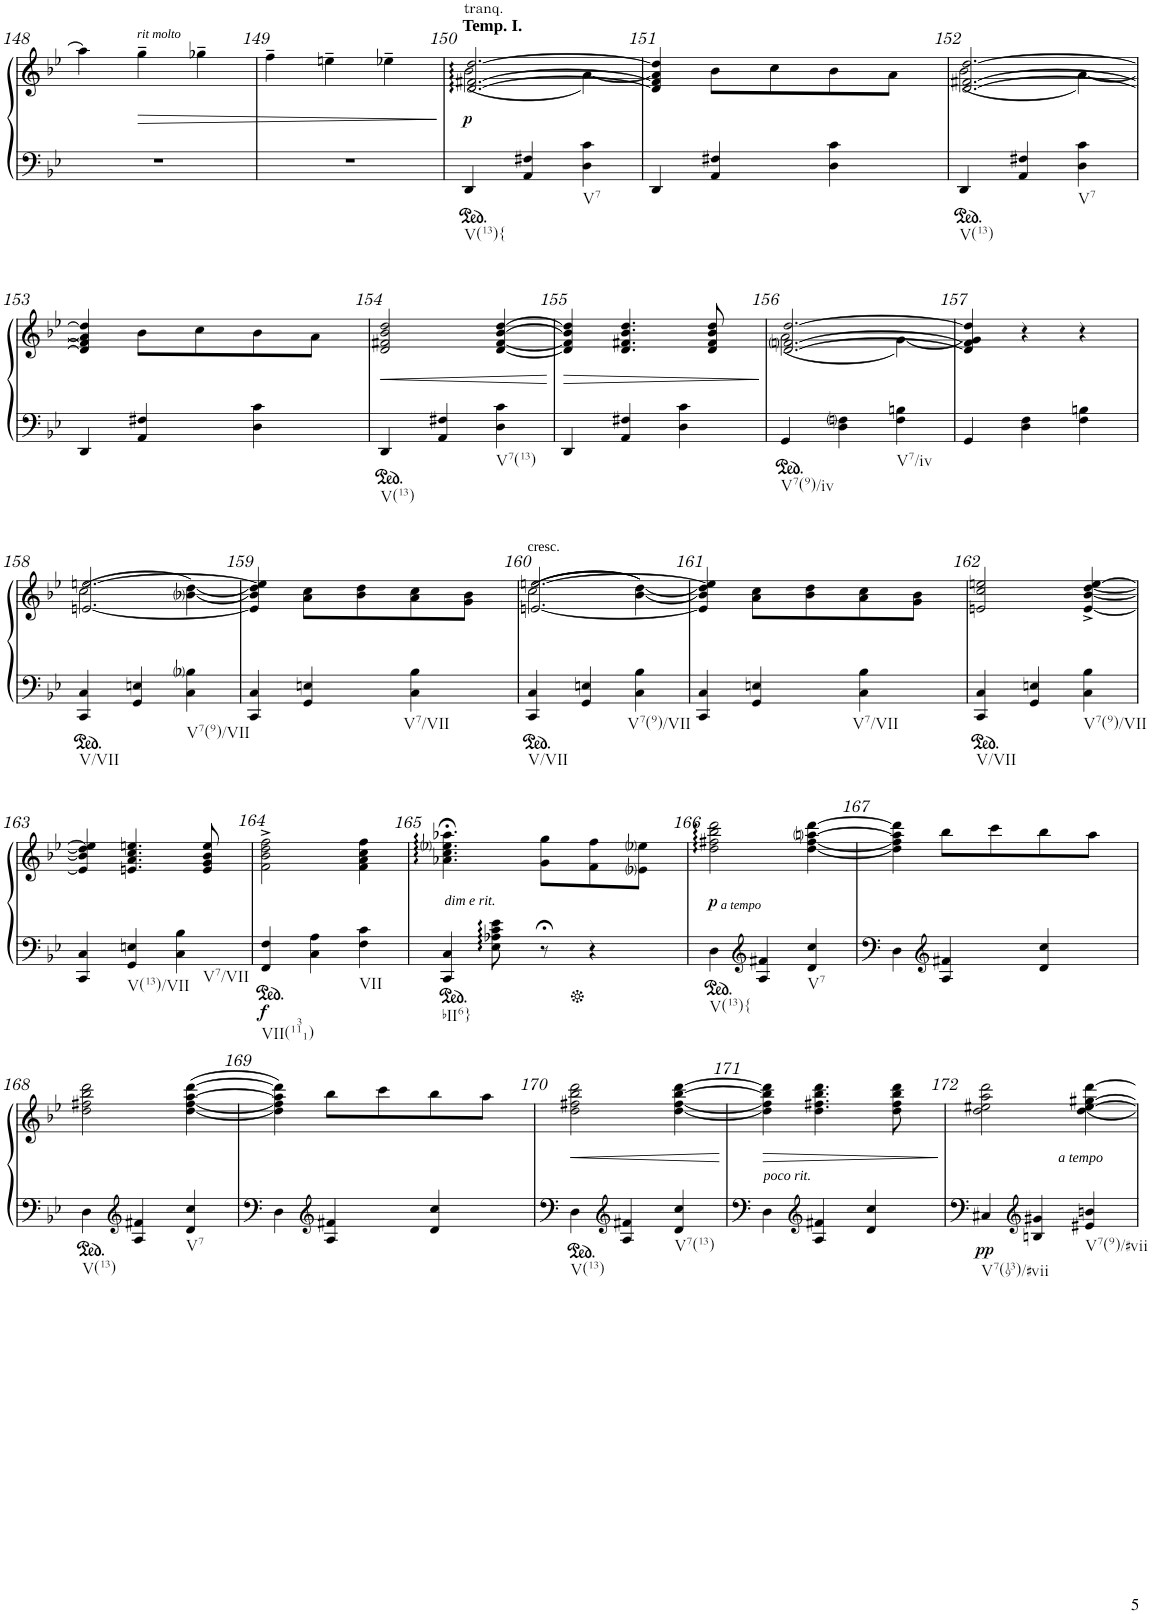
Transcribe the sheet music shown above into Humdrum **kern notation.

**kern	**kern	**dynam
*part1	*part1	*part1
*staff2	*staff1	*staff1/2
*I"Midi_1	*	*
!!LO:PB:g=z
*clefG2	*clefG2	*
*k[b-e-]	*k[b-e-]	*
*B-:	*B-:	*
*M3/4	*M3/4	*
=148	=148	=148
2.r	4aa-\]	.
!	!LO:TX:a:i:t=rit molto	!
!	!	!LO:HP:b
.	4gg~\	>
.	4gg-X~\	.
=149	=149	=149
2.r	4ff~\	.
.	4een~\	.
.	4ee-X~\	.
.	.	]
=150	=150	=150
*	*^	*
!	!LO:TX:a:B:t=Temp. I.	!	!
!	!LO:TX:a:t=tranq.	!	!
!LO:TX:b:t=V(13){	!	!	!
!	!	!	!LO:DY:b
4DD/	[2.d/ [2.f#X/ [2.dd/	(<2b-\	p
4AA/ 4F#X/	.	.	.
!LO:TX:b:t=V7	!	!	!
4D\ 4c\	.	[4a\)	.
*	*v	*v	*
=151	=151	=151
4DD/	4d/] 4f#/] 4a/] 4dd/]	.
4AA/ 4F#X/	8b-\L	.
.	8cc\	.
4D\ 4c\	8b-\	.
.	8a\J	.
=152	=152	=152
*	*^	*
!LO:TX:b:t=V(13)	!	!	!
4DD/	[2.d/ [2.f#X/ [2.dd/	(<2b-\	.
4AA/ 4F#X/	.	.	.
!LO:TX:b:t=V7	!	!	!
4D\ 4c\	.	[4a\)	.
*	*v	*v	*
!!LO:LB:g=z
=153	=153	=153
4DD/	4d/] 4f#/] 4a/] 4dd/]	.
4AA/ 4F#X/	8b-\L	.
.	8cc\	.
4D\ 4c\	8b-\	.
.	8a\J	.
=154	=154	=154
!LO:TX:b:t=V(13)	!	!
!	!	!LO:HP:b
4DD/	2d/ 2f#X/ 2b-/ 2dd/	<
4AA/ 4F#X/	.	.
!LO:TX:b:t=V7(13)	!	!
4D\ 4c\	[4d/ [4f#/ [4b-/ [4dd/	.
.	.	[
=155	=155	=155
!	!	!LO:HP:b
4DD/	4d/] 4f#/] 4b-/] 4dd/]	>
4AA/ 4F#X/	4.d/ 4.f#X/ 4.b-/ 4.dd/	.
4D\ 4c\	.	.
.	8d/ 8f#/ 8b-/ 8dd/	.
.	.	]
=156	=156	=156
*	*^	*
!LO:TX:b:t=V7(9)/iv	!	!	!
4GG/	[2.d/ [2.fni/ [2.dd/	(<2a\	.
4D\ 4Fni\	.	.	.
!LO:TX:b:t=V7/iv	!	!	!
4F\ 4Bn\	.	[4g\)	.
*	*v	*v	*
=157	=157	=157
4GG/	4d/] 4f/] 4g/] 4dd/]	.
4D\ 4F\	4r	.
4F\ 4Bn\	4r	.
!!LO:LB:g=z
=158	=158	=158
*	*^	*
!LO:TX:b:t=V/VII	!	!	!
4CC/ 4C/	[<2.en/ [2.een/	(>2cc\	.
4GG/ 4En/	.	.	.
!LO:TX:b:t=V7(9)/VII	!	!	!
4C\ 4B-i\	.	[4b-i\ [4dd\)	.
*	*v	*v	*
=159	=159	=159
4CC/ 4C/	4e/] 4b-/] 4dd/] 4ee/]	.
4GG/ 4En/	8a\ 8cc\L	.
.	8b-\ 8dd\	.
!LO:TX:b:t=V7/VII	!	!
4C\ 4B-\	8a\ 8cc\	.
.	8g\ 8b-\J	.
=160	=160	=160
*	*^	*
!	!LO:TX:a:t=cresc.	!	!
!LO:TX:b:t=V/VII	!	!	!
4CC/ 4C/	[<2.en/ [2.een/	(>(>2cc\	.
4GG/ 4En/	.	.	.
!LO:TX:b:t=V7(9)/VII	!	!	!
4C\ 4B-\	.	[4b-\ [4dd\))	.
*	*v	*v	*
=161	=161	=161
4CC/ 4C/	4e/] 4b-/] 4dd/] 4ee/]	.
4GG/ 4En/	8a\ 8cc\L	.
.	8b-\ 8dd\	.
!LO:TX:b:t=V7/VII	!	!
4C\ 4B-\	8a\ 8cc\	.
.	8g\ 8b-\J	.
=162	=162	=162
!LO:TX:b:t=V/VII	!	!
4CC/ 4C/	2en/ 2cc/ 2een/	.
4GG/ 4En/	.	.
!LO:TX:b:t=V7(9)/VII	!	!
4C\ 4B-\	[4e/^ [4b-/^ [4dd/^ [4ee/^	.
!!LO:LB:g=z
=163	=163	=163
4CC/ 4C/	4e/] 4b-/] 4dd/] 4ee/]	.
!LO:TX:b:t=V(13)/VII	!	!
4GG/ 4En/	4.en/ 4.a/ 4.cc/ 4.een/	.
!LO:TX:b:t=V7/VII	!	!
4C\ 4B-\	.	.
.	8e/ 8g/ 8b-/ 8ee/	.
=164	=164	=164
!LO:TX:b:t=VII(1311)	!	!
!	!	!LO:DY:b=2
4FF/ 4F/	2f\^ 2b-\^ 2dd\^ 2ff\^	f
4C\ 4A\	.	.
!LO:TX:b:t=VII	!	!
4F\ 4c\	4f\ 4a\ 4cc\ 4ff\	.
=165	=165	=165
!	!LO:TX:b:i:t=dim e rit.	!
!LO:TX:b:t=bII6}	!	!
4CC/ 4C/	4.a-X\;< 4.cc\;< 4.ee-i\;< 4.aa-X\;<	.
8E-\ 8A-X\ 8c\ 8e-\	.	.
8r;<	8g\ 8gg\L	.
4r	8f\ 8ff\	.
.	8e-i\ 8ee-i\J	.
=166	=166	=166
!LO:TX:a:i:t=a tempo	!	!
!LO:TX:b:t=V(13){	!	!
!	!	!LO:DY:b
4D\	2dd\ 2ff#X\ 2bb-\ 2ddd\	p
*clefG2	*	*
4A/ 4f#X/	.	.
!LO:TX:b:t=V7	!	!
4d/ 4cc/	[4dd\ [4ff#\ [4aani\ [4ddd\	.
=167	=167	=167
4D\	4dd\] 4ff#\] 4aa\] 4ddd\]	.
*clefG2	*	*
4A/ 4f#X/	8bb-\L	.
.	8ccc\	.
4d/ 4cc/	8bb-\	.
.	8aa\J	.
!!LO:LB:g=z
=168	=168	=168
!LO:TX:b:t=V(13)	!	!
4D\	2dd\ 2ff#X\ 2bb-\ 2ddd\	.
*clefG2	*	*
4A/ 4f#X/	.	.
!LO:TX:b:t=V7	!	!
4d/ 4cc/	(>[4dd\ [4ff#\ [4aa\ [4ddd\	.
=169	=169	=169
4D\	4dd\] 4ff#\] 4aa\] 4ddd\])	.
*clefG2	*	*
4A/ 4f#X/	8bb-\L	.
.	8ccc\	.
4d/ 4cc/	8bb-\	.
.	8aa\J	.
=170	=170	=170
!LO:TX:b:t=V(13)	!	!
!	!	!LO:HP:b
4D\	2dd\ 2ff#X\ 2bb-\ 2ddd\	<
*clefG2	*	*
4A/ 4f#X/	.	.
!LO:TX:b:t=V7(13)	!	!
4d/ 4cc/	[4dd\ [4ff#\ [4bb-\ [4ddd\	.
.	.	[
=171	=171	=171
!LO:TX:a:i:t=poco rit.	!	!
!	!	!LO:HP:b
4D\	4dd\] 4ff#\] 4bb-\] 4ddd\]	>
*clefG2	*	*
4A/ 4f#X/	4.dd\ 4.ff#X\ 4.bb-\ 4.ddd\	.
4d/ 4cc/	.	.
.	8dd\ 8ff#\ 8bb-\ 8ddd\	.
.	.	]
=172	=172	=172
!LO:TX:b:t=V7(139)/#vii	!	!
!	!	!LO:DY:b=2
4C#X/	2dd\ 2ee#X\ 2aa\ 2ddd\	pp
*clefG2	*	*
4Bn/ 4g#X/	.	.
!	!LO:TX:b:i:t=a tempo	!
!LO:TX:b:t=V7(9)/#vii	!	!
4e#X/ 4bn/	[4dd\ [4ee#\ [4gg#X\ [4ddd\	.
=	=	=
*-	*-	*-
